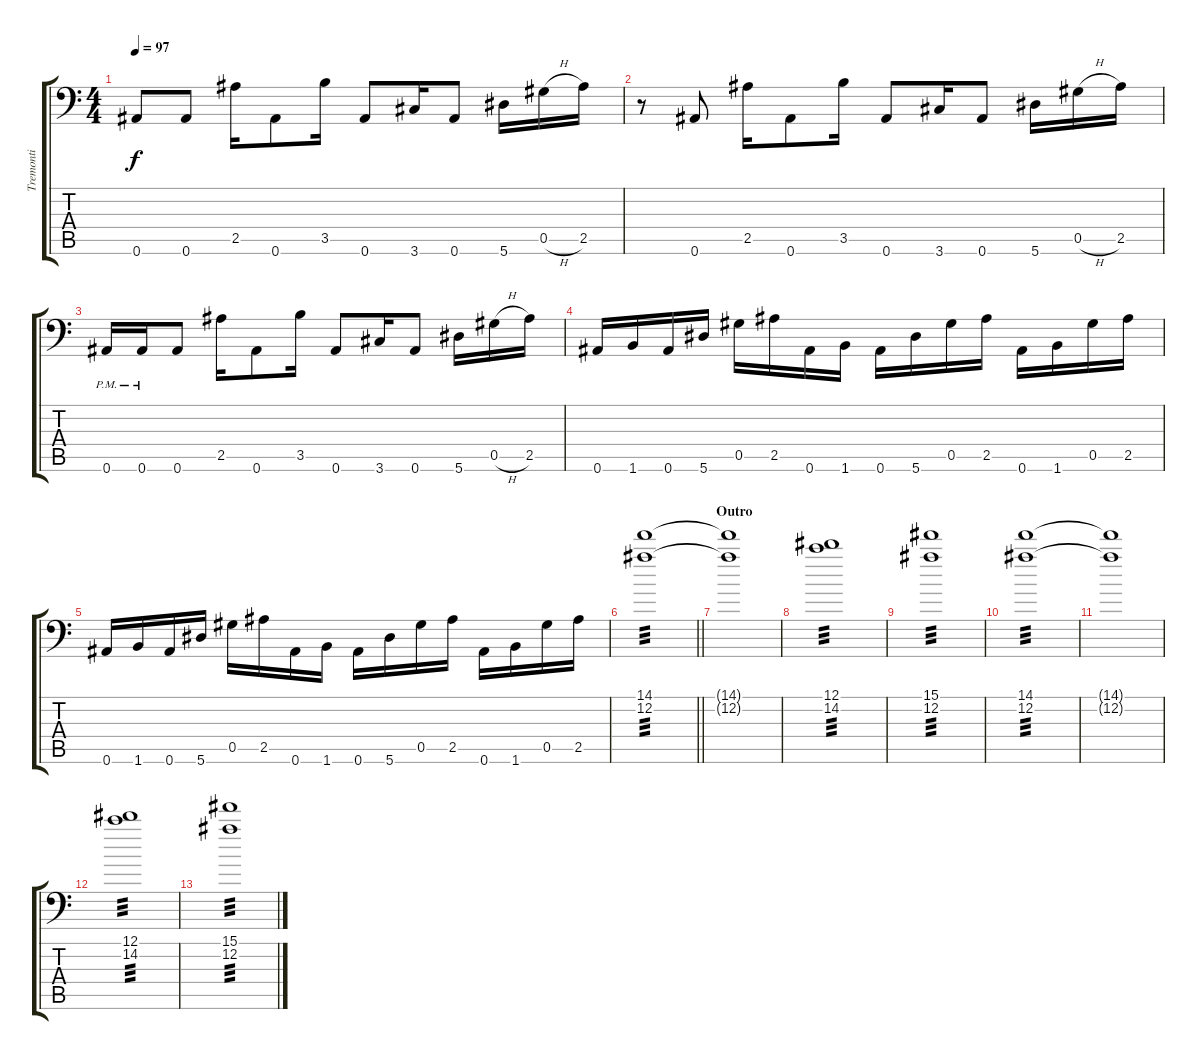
\track ("Tremonti" "Tremonti") {instrument distortionguitar}
\staff {score tabs}
\tuning (Eb4 Bb3 Gb3 Db3 Ab2 Bb1) {hide}
\ts (4 4)
\tempo 97
\clef f4
\ks c
0.6.8{dy f} 0.6.8 2.5.16 0.6.8 3.5.16 0.6.8 3.6.16 0.6.8 5.6.16 0.5{h}.16 2.5.16 |
r.8 0.6.8 2.5.16 0.6.8 3.5.16 0.6.8 3.6.16 0.6.8 5.6.16 0.5{h}.16 2.5.16 |
0.6{pm}.16 0.6{pm}.16 0.6.8 2.5.16 0.6.8 3.5.16 0.6.8 3.6.16 0.6.8 5.6.16 0.5{h}.16 2.5.16 |
0.6.16 1.6.16 0.6.16 5.6.16 0.5.16 2.5.16 0.6.16 1.6.16 0.6.16 5.6.16 0.5.16 2.5.16 0.6.16 1.6.16 0.5.16 2.5.16 |
0.6.16 1.6.16 0.6.16 5.6.16 0.5.16 2.5.16 0.6.16 1.6.16 0.6.16 5.6.16 0.5.16 2.5.16 0.6.16 1.6.16 0.5.16 2.5.16 |
\barLineRight lightlight
(14.1 12.2).1{tp 3} |
\section ("" "Outro")
(14.1{t} 12.2{t}).1 |
(12.1 14.2).1{tp 3} |
(15.1 12.2).1{tp 3} |
(14.1 12.2).1{tp 3} |
(14.1{t} 12.2{t}).1 |
(12.1 14.2).1{tp 3} |
(15.1 12.2).1{tp 3}
